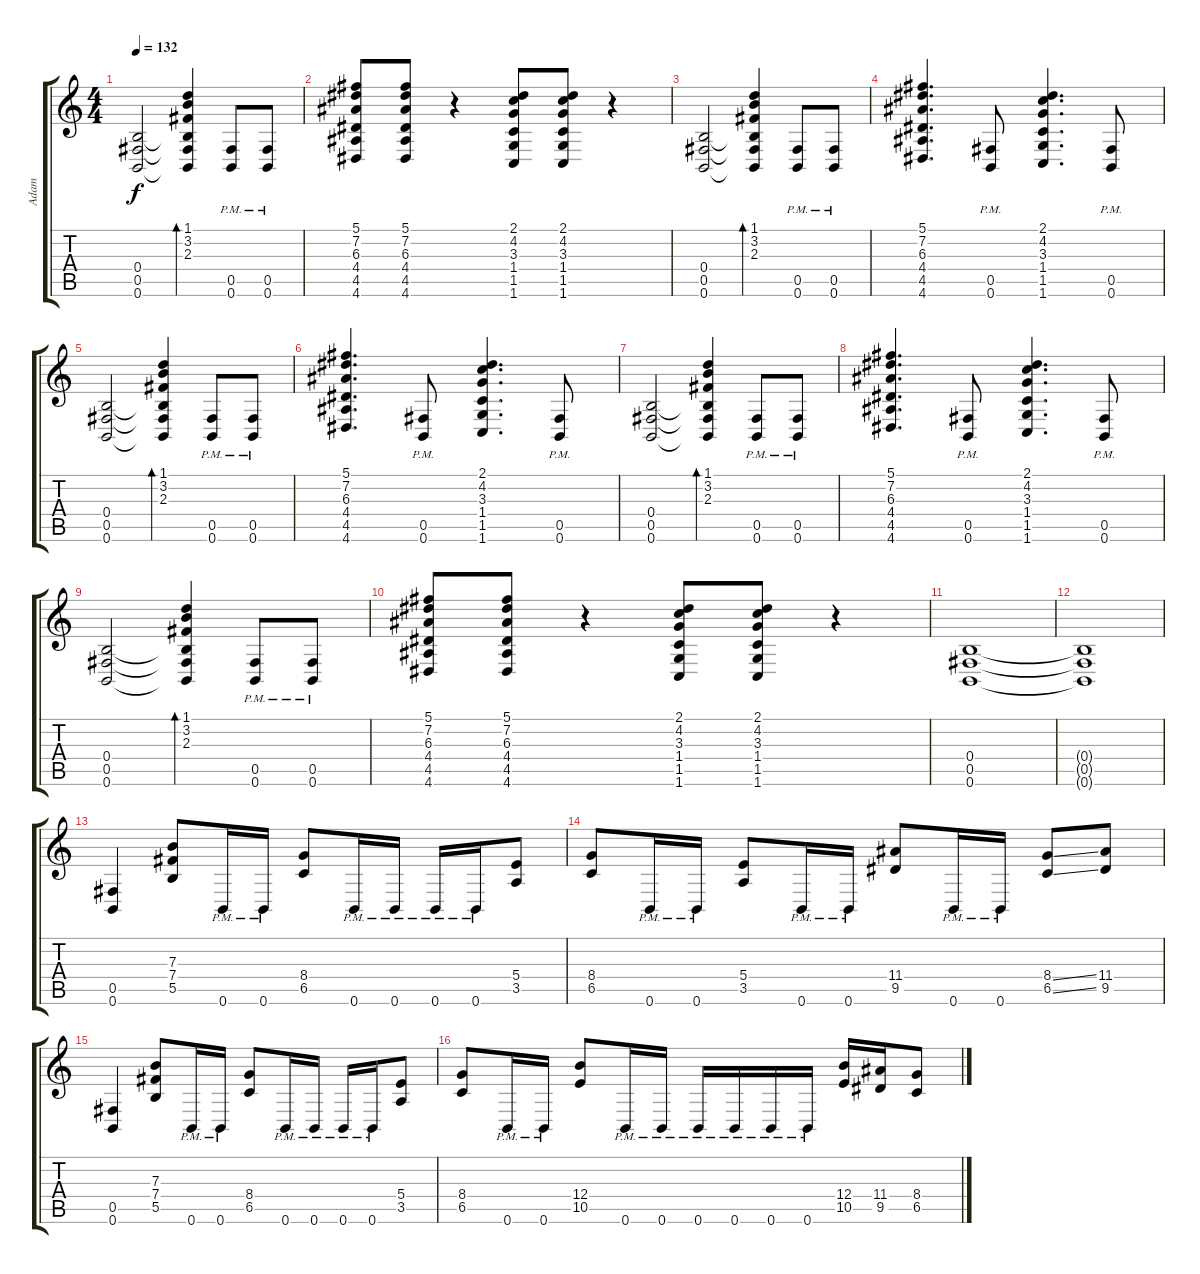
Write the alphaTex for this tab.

\track ("Adam" "Adam") {instrument distortionguitar}
\staff {score tabs}
\tuning (Db4 Ab3 E3 B2 Gb2 B1) {hide}
\ts (4 4)
\tempo 132
\clef g2
\ks c
(0.4 0.5 0.6).2{dy f} (1.1 3.2 2.3 0.4{t} 0.5{t} 0.6{t}).4{bd 240} (0.5{pm} 0.6{pm}).8 (0.5{pm} 0.6{pm}).8 |
(5.1 7.2 6.3 4.4 4.5 4.6).8 (5.1 7.2 6.3 4.4 4.5 4.6).8 r.4 (2.1 4.2 3.3 1.4 1.5 1.6).8 (2.1 4.2 3.3 1.4 1.5 1.6).8 r.4 |
(0.4 0.5 0.6).2 (1.1 3.2 2.3 0.4{t} 0.5{t} 0.6{t}).4{bd 240} (0.5{pm} 0.6{pm}).8 (0.5{pm} 0.6{pm}).8 |
(5.1 7.2 6.3 4.4 4.5 4.6).4{d} (0.5{pm} 0.6{pm}).8 (2.1 4.2 3.3 1.4 1.5 1.6).4{d} (0.5{pm} 0.6{pm}).8 |
(0.4 0.5 0.6).2 (1.1 3.2 2.3 0.4{t} 0.5{t} 0.6{t}).4{bd 240} (0.5{pm} 0.6{pm}).8 (0.5{pm} 0.6{pm}).8 |
(5.1 7.2 6.3 4.4 4.5 4.6).4{d} (0.5{pm} 0.6{pm}).8 (2.1 4.2 3.3 1.4 1.5 1.6).4{d} (0.5{pm} 0.6{pm}).8 |
(0.4 0.5 0.6).2 (1.1 3.2 2.3 0.4{t} 0.5{t} 0.6{t}).4{bd 240} (0.5{pm} 0.6{pm}).8 (0.5{pm} 0.6{pm}).8 |
(5.1 7.2 6.3 4.4 4.5 4.6).4{d} (0.5{pm} 0.6{pm}).8 (2.1 4.2 3.3 1.4 1.5 1.6).4{d} (0.5{pm} 0.6{pm}).8 |
(0.4 0.5 0.6).2 (1.1 3.2 2.3 0.4{t} 0.5{t} 0.6{t}).4{bd 240} (0.5{pm} 0.6{pm}).8 (0.5{pm} 0.6{pm}).8 |
(5.1 7.2 6.3 4.4 4.5 4.6).8 (5.1 7.2 6.3 4.4 4.5 4.6).8 r.4 (2.1 4.2 3.3 1.4 1.5 1.6).8 (2.1 4.2 3.3 1.4 1.5 1.6).8 r.4 |
(0.4 0.5 0.6).1 |
(0.4{t} 0.5{t} 0.6{t}).1 |
(0.5 0.6).4 (7.3 7.4 5.5).8 0.6{pm}.16 0.6{pm}.16 (8.4 6.5).8 0.6{pm}.16 0.6{pm}.16 0.6{pm}.16 0.6{pm}.16 (5.4 3.5).8 |
(8.4 6.5).8 0.6{pm}.16 0.6{pm}.16 (5.4 3.5).8 0.6{pm}.16 0.6{pm}.16 (11.4 9.5).8 0.6{pm}.16 0.6{pm}.16 (8.4{ss} 6.5{ss}).8 (11.4 9.5).8 |
(0.5 0.6).4 (7.3 7.4 5.5).8 0.6{pm}.16 0.6{pm}.16 (8.4 6.5).8 0.6{pm}.16 0.6{pm}.16 0.6{pm}.16 0.6{pm}.16 (5.4 3.5).8 |
(8.4 6.5).8 0.6{pm}.16 0.6{pm}.16 (12.4 10.5).8 0.6{pm}.16 0.6{pm}.16 0.6{pm}.16 0.6{pm}.16 0.6{pm}.16 0.6{pm}.16 (12.4 10.5).16 (11.4 9.5).16 (8.4 6.5).8
